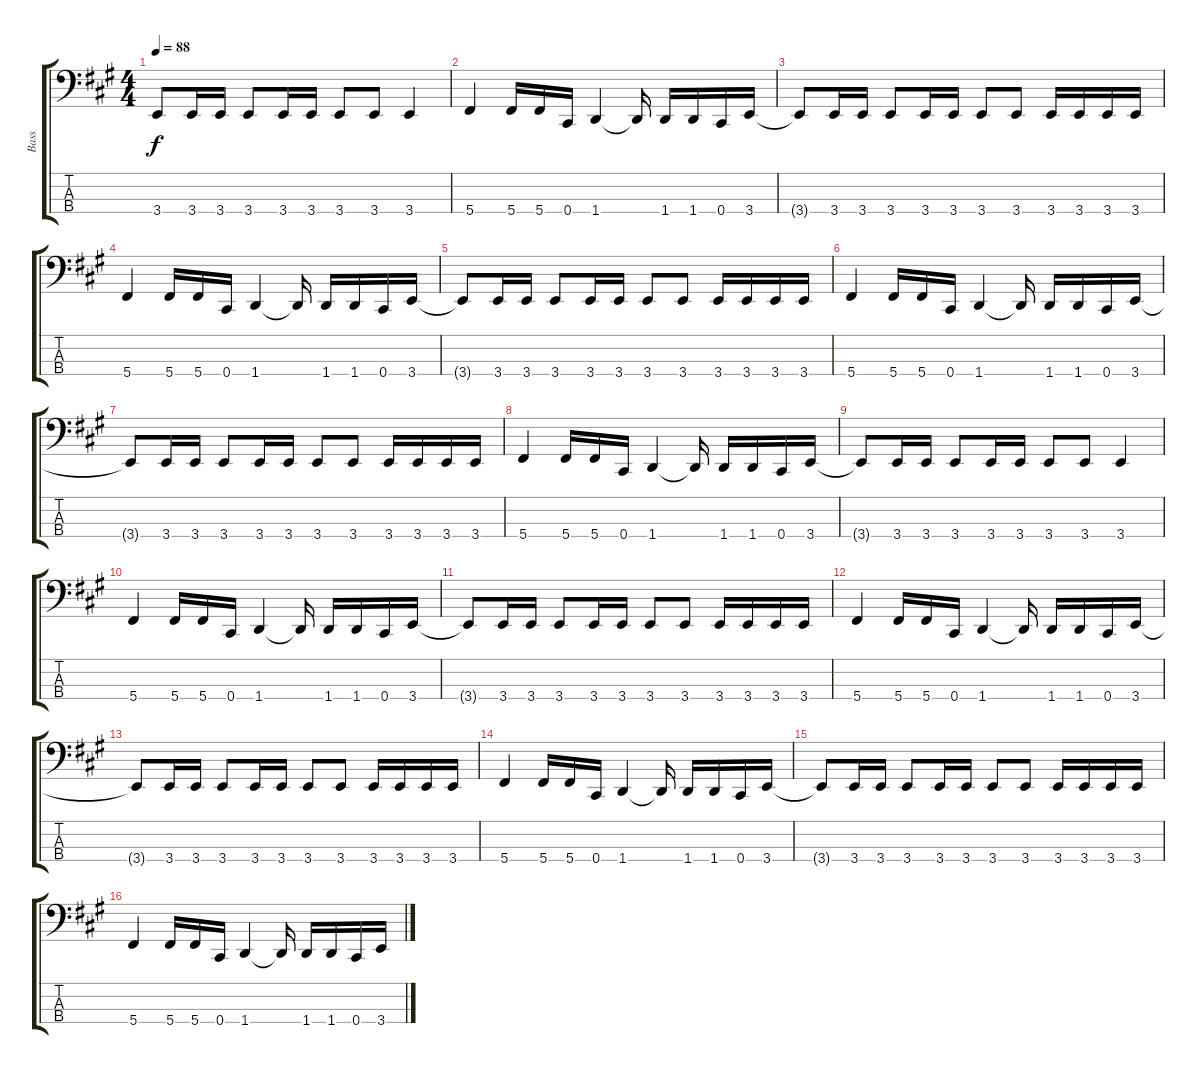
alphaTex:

\track ("Bass" "Bass") {instrument electricbassfinger}
\staff {score tabs}
\tuning (Gb2 Db2 Ab1 Db1) {hide}
\ts (4 4)
\tempo 88
\clef f4
\ks f#minor
3.4{t}.8{dy f} 3.4.16 3.4.16 3.4.8 3.4.16 3.4.16 3.4.8 3.4.8 3.4.4 |
5.4.4 5.4.16 5.4.16 0.4.16 1.4.4 1.4{t}.16 1.4.16 1.4.16 0.4.16 3.4.16 |
3.4{t}.8 3.4.16 3.4.16 3.4.8 3.4.16 3.4.16 3.4.8 3.4.8 3.4.16 3.4.16 3.4.16 3.4.16 |
5.4.4 5.4.16 5.4.16 0.4.16 1.4.4 1.4{t}.16 1.4.16 1.4.16 0.4.16 3.4.16 |
3.4{t}.8 3.4.16 3.4.16 3.4.8 3.4.16 3.4.16 3.4.8 3.4.8 3.4.16 3.4.16 3.4.16 3.4.16 |
5.4.4 5.4.16 5.4.16 0.4.16 1.4.4 1.4{t}.16 1.4.16 1.4.16 0.4.16 3.4.16 |
3.4{t}.8 3.4.16 3.4.16 3.4.8 3.4.16 3.4.16 3.4.8 3.4.8 3.4.16 3.4.16 3.4.16 3.4.16 |
5.4.4 5.4.16 5.4.16 0.4.16 1.4.4 1.4{t}.16 1.4.16 1.4.16 0.4.16 3.4.16 |
3.4{t}.8 3.4.16 3.4.16 3.4.8 3.4.16 3.4.16 3.4.8 3.4.8 3.4.4 |
5.4.4 5.4.16 5.4.16 0.4.16 1.4.4 1.4{t}.16 1.4.16 1.4.16 0.4.16 3.4.16 |
3.4{t}.8 3.4.16 3.4.16 3.4.8 3.4.16 3.4.16 3.4.8 3.4.8 3.4.16 3.4.16 3.4.16 3.4.16 |
5.4.4 5.4.16 5.4.16 0.4.16 1.4.4 1.4{t}.16 1.4.16 1.4.16 0.4.16 3.4.16 |
3.4{t}.8 3.4.16 3.4.16 3.4.8 3.4.16 3.4.16 3.4.8 3.4.8 3.4.16 3.4.16 3.4.16 3.4.16 |
5.4.4{volume 16} 5.4.16 5.4.16 0.4.16 1.4.4 1.4{t}.16 1.4.16 1.4.16 0.4.16 3.4.16 |
3.4{t}.8 3.4.16 3.4.16 3.4.8 3.4.16 3.4.16 3.4.8 3.4.8 3.4.16 3.4.16 3.4.16 3.4.16 |
5.4.4 5.4.16 5.4.16 0.4.16 1.4.4 1.4{t}.16 1.4.16 1.4.16 0.4.16 3.4.16
